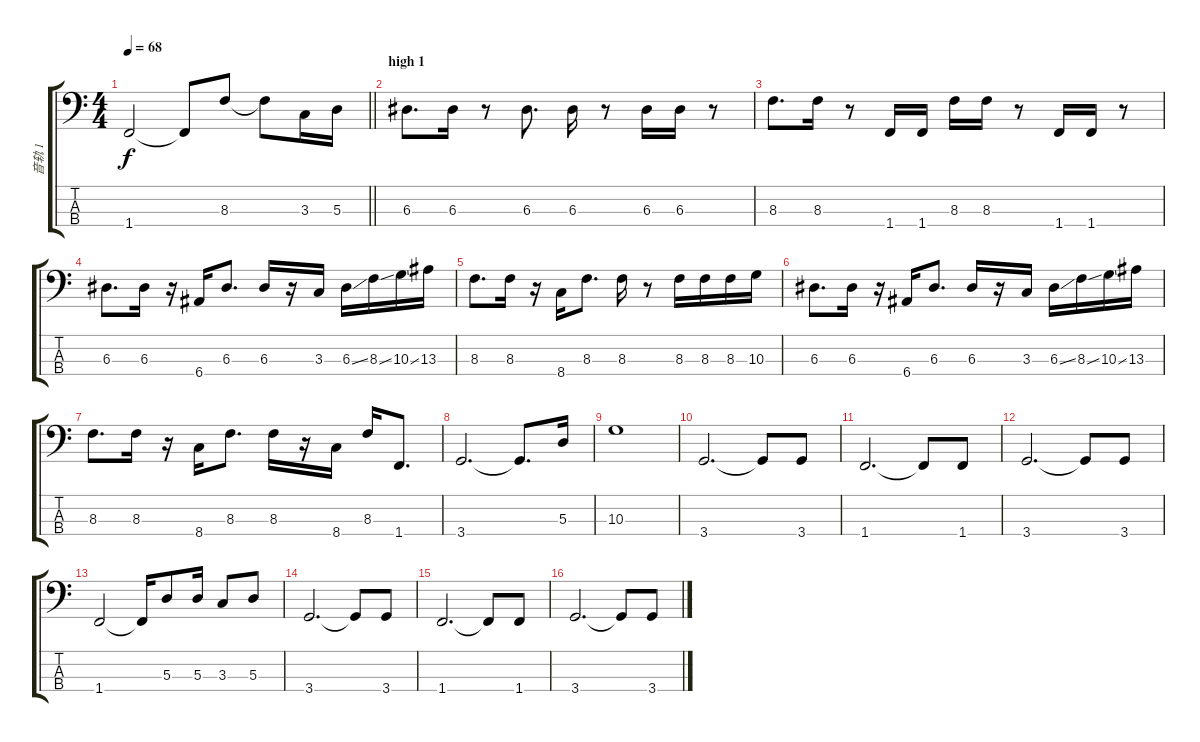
\track ("音轨 1" "音轨 1") {instrument electricbassfinger}
\staff {score tabs}
\tuning (G2 D2 A1 E1) {hide}
\ts (4 4)
\tempo 68
\clef f4
\barLineRight lightlight
\ks c
1.4.2{dy f} 1.4{t}.8 8.3.8 8.3{t}.8 3.3.16 5.3.16 |
\section ("" "high 1")
6.3.8{d} 6.3.16 r.8 6.3.8{d} 6.3.16 r.8 6.3.16 6.3.16 r.8 |
8.3.8{d} 8.3.16 r.8 1.4.16 1.4.16 8.3.16 8.3.16 r.8 1.4.16 1.4.16 r.8 |
6.3.8{d} 6.3.16 r.16 6.4.16 6.3.8{d} 6.3.16 r.16 3.3.16 6.3{ss}.16 8.3{ss}.16 10.3{ss}.16 13.3.16 |
8.3.8{d} 8.3.16 r.16 8.4.16 8.3.8{d} 8.3.16 r.8 8.3.16 8.3.16 8.3.16 10.3.16 |
6.3.8{d} 6.3.16 r.16 6.4.16 6.3.8{d} 6.3.16 r.16 3.3.16 6.3{ss}.16 8.3{ss}.16 10.3{ss}.16 13.3.16 |
8.3.8{d} 8.3.16 r.16 8.4.16 8.3.8{d} 8.3.16 r.16 8.4.16 8.3.16 1.4.8{d} |
3.4.2{d} 3.4{t}.8{d} 5.3.16 |
10.3.1 |
3.4.2{d} 3.4{t}.8 3.4.8 |
1.4.2{d} 1.4{t}.8 1.4.8 |
3.4.2{d} 3.4{t}.8 3.4.8 |
1.4.2 1.4{t}.16 5.3.8 5.3.16 3.3.8 5.3.8 |
3.4.2{d} 3.4{t}.8 3.4.8 |
1.4.2{d} 1.4{t}.8 1.4.8 |
3.4.2{d} 3.4{t}.8 3.4.8
